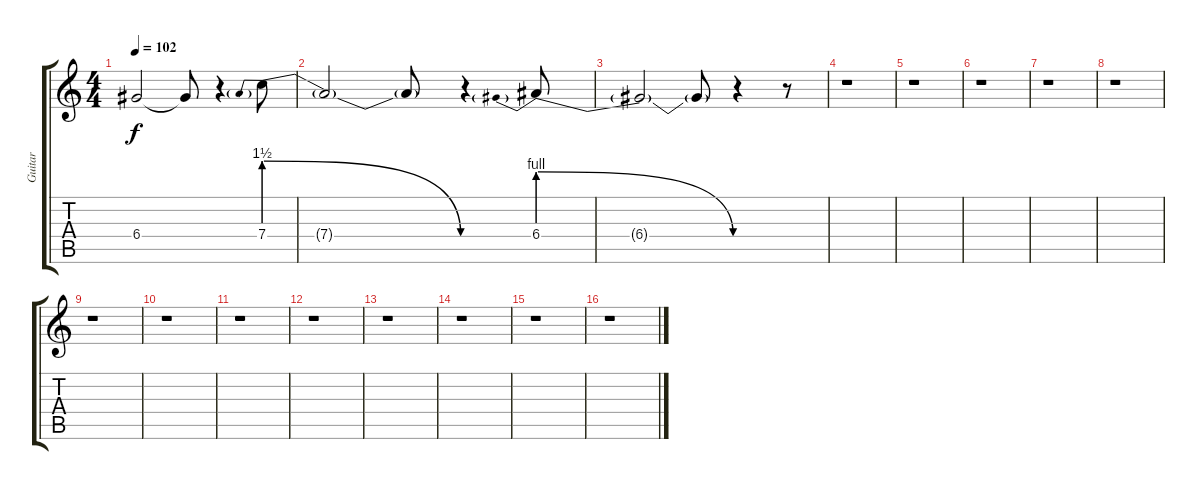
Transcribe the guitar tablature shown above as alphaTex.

\track ("Guitar" "Guitar") {instrument overdrivenguitar}
\staff {score tabs}
\tuning (E4 B3 G3 D3 A2 E2) {hide}
\ts (4 4)
\tempo 102
\clef g2
\ks c
6.4{t}.2{dy f} 6.4{t}.8 r.4 7.4{be (prebendrelease 0 6 60 0)}.8 |
7.4{t}.2 7.4{t}.8 r.4 6.4{be (prebendrelease 0 4 60 0)}.8 |
6.4{t}.2 6.4{t}.8 r.4 r.8 |
r.1 |
r.1 |
r.1 |
r.1 |
r.1 |
r.1 |
r.1 |
r.1 |
r.1 |
r.1 |
r.1 |
r.1 |
r.1
